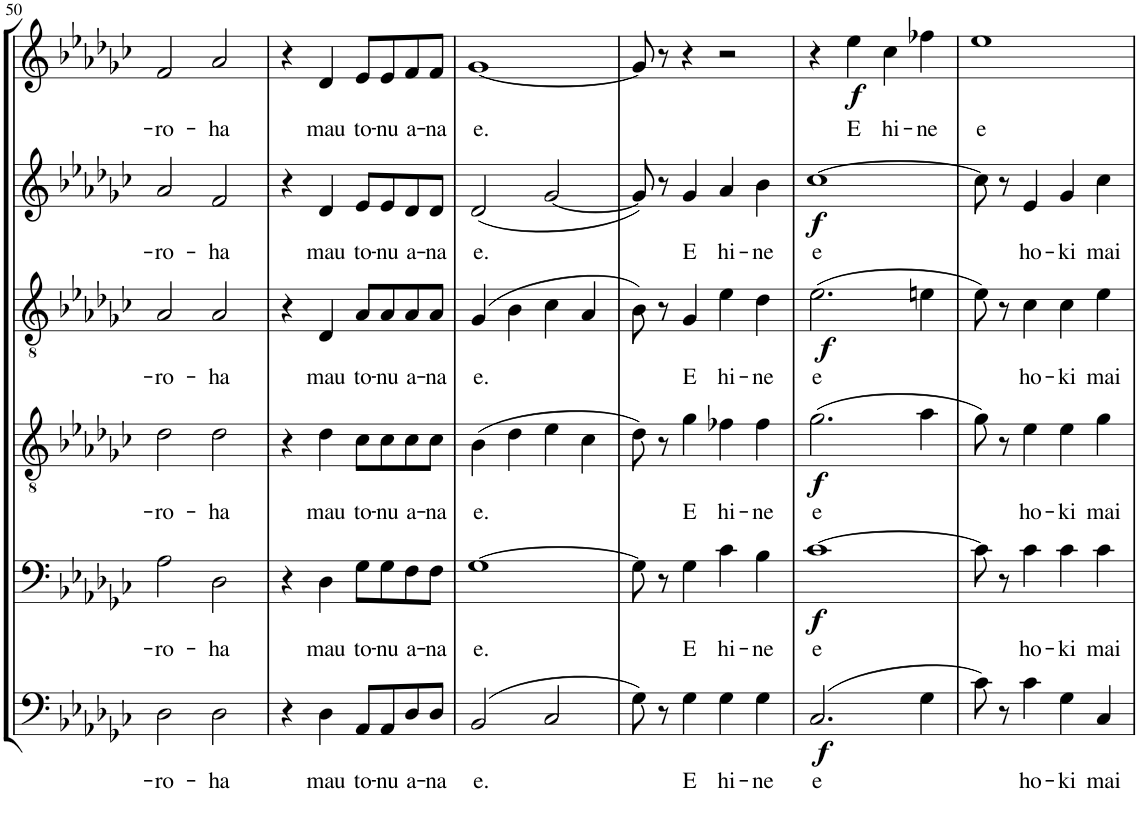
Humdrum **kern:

**kern	**text	**dynam	**kern	**text	**dynam	**kern	**text	**dynam	**kern	**text	**dynam	**kern	**text	**dynam	**kern	**text	**dynam
*part6	*part6	*part6	*part5	*part5	*part5	*part4	*part4	*part4	*part3	*part3	*part3	*part2	*part2	*part2	*part1	*part1	*part1
*staff6	*staff6	*staff6	*staff5	*staff5	*staff5	*staff4	*staff4	*staff4	*staff3	*staff3	*staff3	*staff2	*staff2	*staff2	*staff1	*staff1	*staff1
*I"Bassi II	*	*	*I"Bassi I	*	*	*I"Tenori II	*	*	*I"Tenori I	*	*	*I"Contralti	*	*	*I"Soprani	*	*
!!LO:PB:g=z
*clefF4	*	*	*clefF4	*	*	*clefGv2	*	*	*clefGv2	*	*	*clefG2	*	*	*clefG2	*	*
*k[b-e-a-d-g-c-]	*	*	*k[b-e-a-d-g-c-]	*	*	*k[b-e-a-d-g-c-]	*	*	*k[b-e-a-d-g-c-]	*	*	*k[b-e-a-d-g-c-]	*	*	*k[b-e-a-d-g-c-]	*	*
*G-:	*	*	*G-:	*	*	*G-:	*	*	*G-:	*	*	*G-:	*	*	*G-:	*	*
*M4/4	*	*	*M4/4	*	*	*M4/4	*	*	*M4/4	*	*	*M4/4	*	*	*M4/4	*	*
=50	=50	=50	=50	=50	=50	=50	=50	=50	=50	=50	=50	=50	=50	=50	=50	=50	=50
!	!LO:LY:b	!	!	!LO:LY:b	!	!	!LO:LY:b	!	!	!LO:LY:b	!	!	!LO:LY:b	!	!	!LO:LY:b	!
2D-\	-ro-	.	2A-\	-ro-	.	2d-\	-ro-	.	2A-/	-ro-	.	2a-/	-ro-	.	2f/	-ro-	.
!	!LO:LY:b	!	!	!LO:LY:b	!	!	!LO:LY:b	!	!	!LO:LY:b	!	!	!LO:LY:b	!	!	!LO:LY:b	!
2D-\	-ha	.	2D-\	-ha	.	2d-\	-ha	.	2A-/	-ha	.	2f/	-ha	.	2a-/	-ha	.
=51	=51	=51	=51	=51	=51	=51	=51	=51	=51	=51	=51	=51	=51	=51	=51	=51	=51
4r	.	.	4r	.	.	4r	.	.	4r	.	.	4r	.	.	4r	.	.
!	!LO:LY:b	!	!	!LO:LY:b	!	!	!LO:LY:b	!	!	!LO:LY:b	!	!	!LO:LY:b	!	!	!LO:LY:b	!
4D-\	mau	.	4D-\	mau	.	4d-\	mau	.	4D-/	mau	.	4d-/	mau	.	4d-/	mau	.
!	!LO:LY:b	!	!	!LO:LY:b	!	!	!LO:LY:b	!	!	!LO:LY:b	!	!	!LO:LY:b	!	!	!LO:LY:b	!
8AA-/L	to-	.	8G-\L	to-	.	8c-\L	to-	.	8A-/L	to-	.	8e-/L	to-	.	8e-/L	to-	.
!	!LO:LY:b	!	!	!LO:LY:b	!	!	!LO:LY:b	!	!	!LO:LY:b	!	!	!LO:LY:b	!	!	!LO:LY:b	!
8AA-/	-nu	.	8G-\	-nu	.	8c-\	-nu	.	8A-/	-nu	.	8e-/	-nu	.	8e-/	-nu	.
!	!LO:LY:b	!	!	!LO:LY:b	!	!	!LO:LY:b	!	!	!LO:LY:b	!	!	!LO:LY:b	!	!	!LO:LY:b	!
8D-/	a-	.	8F\	a-	.	8c-\	a-	.	8A-/	a-	.	8d-/	a-	.	8f/	a-	.
!	!LO:LY:b	!	!	!LO:LY:b	!	!	!LO:LY:b	!	!	!LO:LY:b	!	!	!LO:LY:b	!	!	!LO:LY:b	!
8D-/J	-na	.	8F\J	-na	.	8c-\J	-na	.	8A-/J	-na	.	8d-/J	-na	.	8f/J	-na	.
=52	=52	=52	=52	=52	=52	=52	=52	=52	=52	=52	=52	=52	=52	=52	=52	=52	=52
!	!LO:LY:b	!	!	!LO:LY:b	!	!	!LO:LY:b	!	!	!LO:LY:b	!	!	!LO:LY:b	!	!	!LO:LY:b	!
(2BB-/	e.	.	[1G-	e.	.	(4B-\	e.	.	(4G-/	e.	.	(2d-/	e.	.	[1g-	e.	.
.	.	.	.	.	.	4d-\	.	.	4B-\	.	.	.	.	.	.	.	.
2C-/	.	.	.	.	.	4e-\	.	.	4c-\	.	.	[2g-/	.	.	.	.	.
.	.	.	.	.	.	4c-\	.	.	4A-/	.	.	.	.	.	.	.	.
=53	=53	=53	=53	=53	=53	=53	=53	=53	=53	=53	=53	=53	=53	=53	=53	=53	=53
8G-\)	.	.	8G-\]	.	.	8d-\)	.	.	8B-\)	.	.	8g-/])	.	.	8g-/]	.	.
8r	.	.	8r	.	.	8r	.	.	8r	.	.	8r	.	.	8r	.	.
!	!LO:LY:b	!	!	!LO:LY:b	!	!	!LO:LY:b	!	!	!LO:LY:b	!	!	!LO:LY:b	!	!	!	!
4G-\	E	.	4G-\	E	.	4g-\	E	.	4G-/	E	.	4g-/	E	.	4r	.	.
!	!LO:LY:b	!	!	!LO:LY:b	!	!	!LO:LY:b	!	!	!LO:LY:b	!	!	!LO:LY:b	!	!	!	!
4G-\	hi-	.	4c-\	hi-	.	4f-X\	hi-	.	4e-\	hi-	.	4a-/	hi-	.	2r	.	.
!	!LO:LY:b	!	!	!LO:LY:b	!	!	!LO:LY:b	!	!	!LO:LY:b	!	!	!LO:LY:b	!	!	!	!
4G-\	-ne	.	4B-\	-ne	.	4f-\	-ne	.	4d-\	-ne	.	4b-\	-ne	.	.	.	.
=54	=54	=54	=54	=54	=54	=54	=54	=54	=54	=54	=54	=54	=54	=54	=54	=54	=54
!	!LO:LY:b	!LO:DY:b	!	!LO:LY:b	!LO:DY:b	!	!LO:LY:b	!LO:DY:b	!	!LO:LY:b	!LO:DY:b	!	!LO:LY:b	!LO:DY:b	!	!	!
(2.C-/	e	f	[1c-	e	f	(2.g-\	e	f	(2.e-\	e	f	[1cc-	e	f	4r	.	.
!	!	!	!	!	!	!	!	!	!	!	!	!	!	!	!	!LO:LY:b	!LO:DY:b
.	.	.	.	.	.	.	.	.	.	.	.	.	.	.	4ee-\	E	f
!	!	!	!	!	!	!	!	!	!	!	!	!	!	!	!	!LO:LY:b	!
.	.	.	.	.	.	.	.	.	.	.	.	.	.	.	4cc-\	hi-	.
!	!	!	!	!	!	!	!	!	!	!	!	!	!	!	!	!LO:LY:b	!
4G-\	.	.	.	.	.	4a-\	.	.	4en\	.	.	.	.	.	4ff-X\	-ne	.
=55	=55	=55	=55	=55	=55	=55	=55	=55	=55	=55	=55	=55	=55	=55	=55	=55	=55
!	!	!	!	!	!	!	!	!	!	!	!	!	!	!	!	!LO:LY:b	!
8c-\)	.	.	8c-\]	.	.	8g-\)	.	.	8e-\)	.	.	8cc-\]	.	.	1ee-	e	.
8r	.	.	8r	.	.	8r	.	.	8r	.	.	8r	.	.	.	.	.
!	!LO:LY:b	!	!	!LO:LY:b	!	!	!LO:LY:b	!	!	!LO:LY:b	!	!	!LO:LY:b	!	!	!	!
4c-\	ho-	.	4c-\	ho-	.	4e-\	ho-	.	4c-\	ho-	.	4e-/	ho-	.	.	.	.
!	!LO:LY:b	!	!	!LO:LY:b	!	!	!LO:LY:b	!	!	!LO:LY:b	!	!	!LO:LY:b	!	!	!	!
4G-\	-ki	.	4c-\	-ki	.	4e-\	-ki	.	4c-\	-ki	.	4g-/	-ki	.	.	.	.
!	!LO:LY:b	!	!	!LO:LY:b	!	!	!LO:LY:b	!	!	!LO:LY:b	!	!	!LO:LY:b	!	!	!	!
4C-/	mai	.	4c-\	mai	.	4g-\	mai	.	4e-\	mai	.	4cc-\	mai	.	.	.	.
=	=	=	=	=	=	=	=	=	=	=	=	=	=	=	=	=	=
*-	*-	*-	*-	*-	*-	*-	*-	*-	*-	*-	*-	*-	*-	*-	*-	*-	*-
